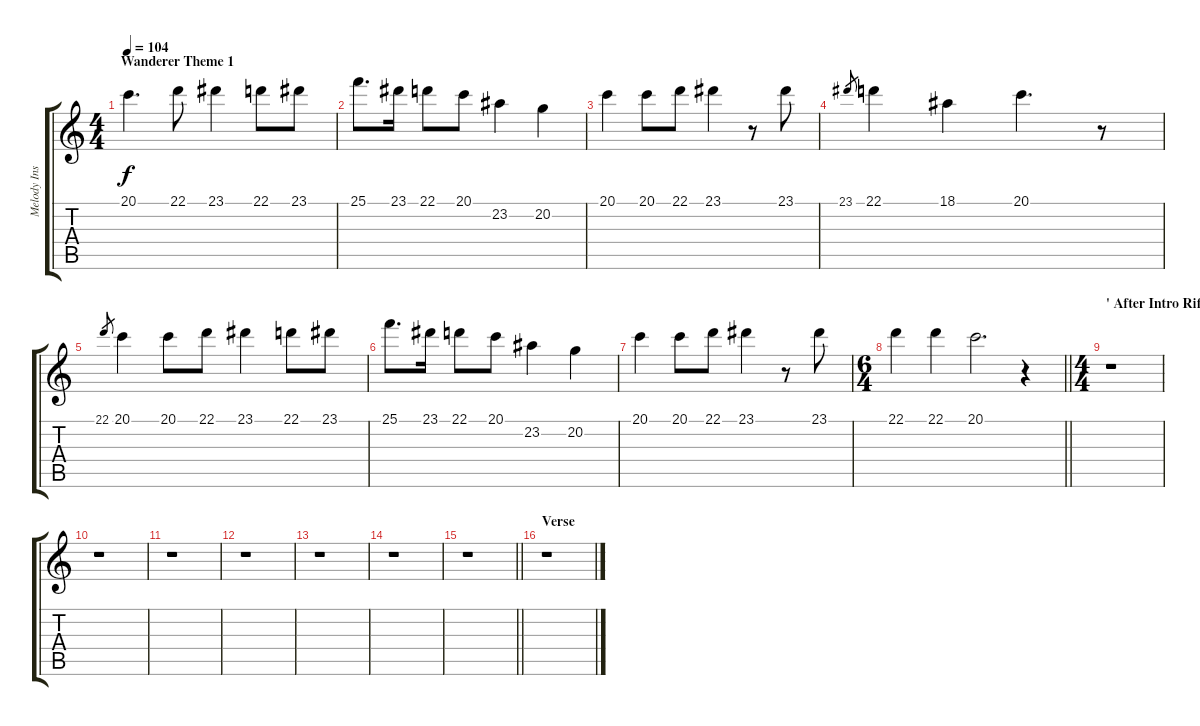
\track ("Melody Instrument" "Melody Ins") {instrument flute}
\staff {score tabs}
\tuning (E4 B3 G3 D3 A2 E2) {hide}
\ts (4 4)
\section ("" "Wanderer Theme 1")
\tempo 104
\clef g2
\ks c
20.1.4{d dy f} 22.1.8 23.1.4 22.1.8 23.1.8 |
25.1.8{d} 23.1.16 22.1.8 20.1.8 23.2.4 20.2.4 |
20.1.4 20.1.8 22.1.8 23.1.4 r.8 23.1.8 |
23.1.8{gr} 22.1.4 18.1.4 20.1.4{d} r.8 |
22.1.8{gr} 20.1.4 20.1.8 22.1.8 23.1.4 22.1.8 23.1.8 |
25.1.8{d} 23.1.16 22.1.8 20.1.8 23.2.4 20.2.4 |
20.1.4 20.1.8 22.1.8 23.1.4 r.8 23.1.8 |
\ts (6 4)
\barLineRight lightlight
22.1.4 22.1.4 20.1.2{d} r.4 |
\ts (4 4)
\section ("" "' After Intro Riff '")
r.1 |
r.1 |
r.1 |
r.1 |
r.1 |
r.1 |
\barLineRight lightlight
r.1 |
\section ("" "Verse")
r.1
